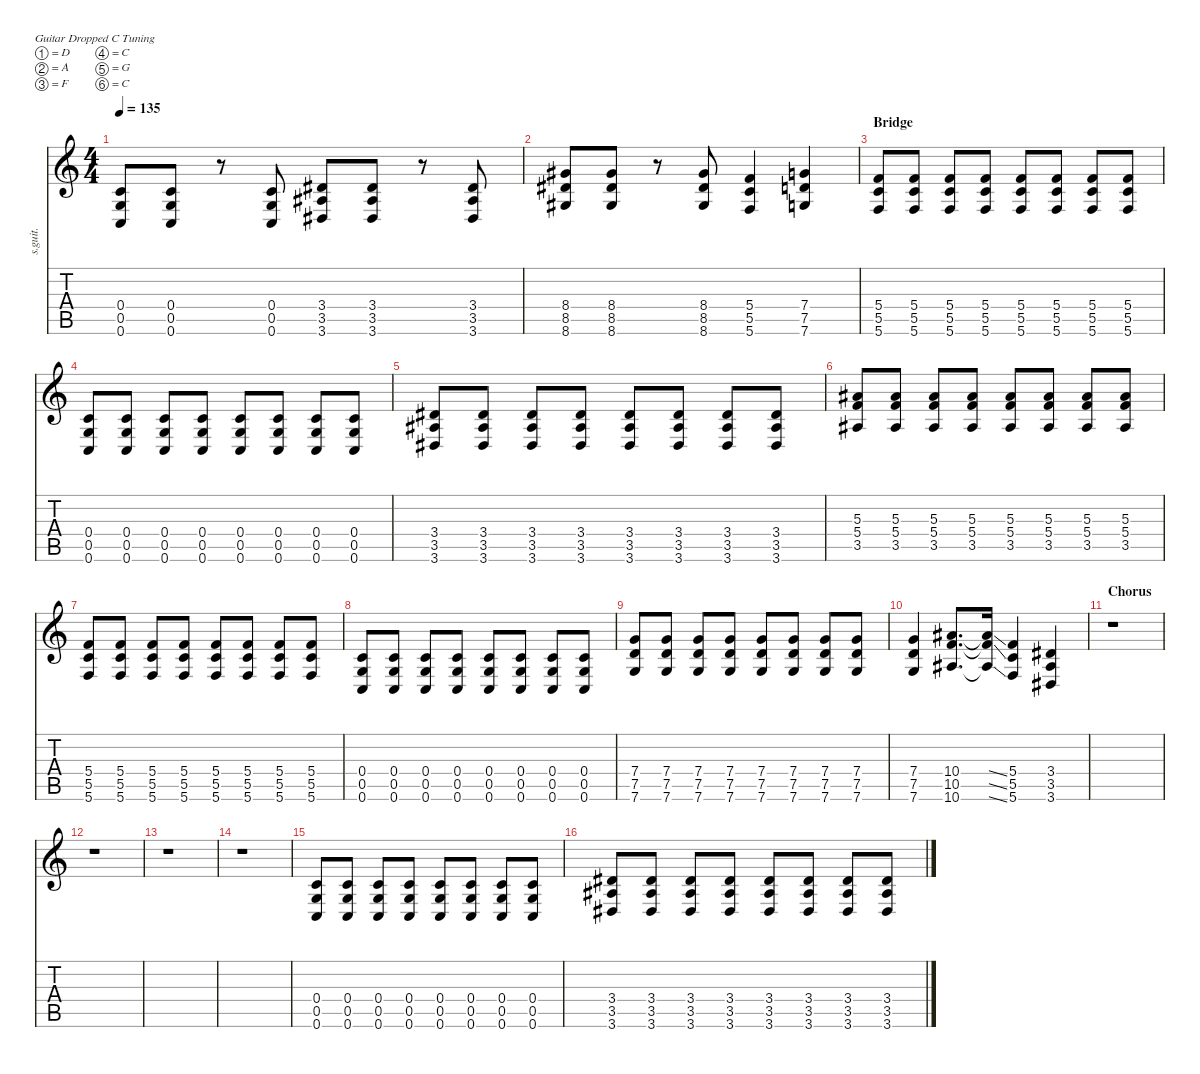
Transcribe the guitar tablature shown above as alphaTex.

\defaultSystemsLayout 4
\hideDynamics
\bracketExtendMode nobrackets
\track ("Korey Cooper" "s.guit.") {instrument distortionguitar}
\staff {score tabs}
\tuning (D4 A3 F3 C3 G2 C2)
\ts (4 4)
\tempo 135
\clef g2
\ks c
(0.4 0.5 0.6).8{lyrics (0 "") lyrics (1 "") lyrics (2 "") lyrics (3 "") lyrics (4 "") dy f} (0.4 0.5 0.6).8{lyrics (0 "") lyrics (1 "") lyrics (2 "") lyrics (3 "") lyrics (4 "")} r.8 (0.4 0.5 0.6).8{lyrics (0 "") lyrics (1 "") lyrics (2 "") lyrics (3 "") lyrics (4 "")} (3.4{acc #} 3.5{acc #} 3.6{acc #}).8{lyrics (0 "") lyrics (1 "") lyrics (2 "") lyrics (3 "") lyrics (4 "")} (3.4{acc #} 3.5{acc #} 3.6{acc #}).8{lyrics (0 "") lyrics (1 "") lyrics (2 "") lyrics (3 "") lyrics (4 "")} r.8 (3.4{acc #} 3.5{acc #} 3.6{acc #}).8{lyrics (0 "") lyrics (1 "") lyrics (2 "") lyrics (3 "") lyrics (4 "")} |
(8.4{acc #} 8.5{acc #} 8.6{acc #}).8{lyrics (0 "") lyrics (1 "") lyrics (2 "") lyrics (3 "") lyrics (4 "")} (8.4{acc #} 8.5{acc #} 8.6{acc #}).8{lyrics (0 "") lyrics (1 "") lyrics (2 "") lyrics (3 "") lyrics (4 "")} r.8 (8.4{acc #} 8.5{acc #} 8.6{acc #}).8{lyrics (0 "") lyrics (1 "") lyrics (2 "") lyrics (3 "") lyrics (4 "")} (5.4 5.5 5.6).4{lyrics (0 "") lyrics (1 "") lyrics (2 "") lyrics (3 "") lyrics (4 "")} (7.4 7.5 7.6).4{lyrics (0 "") lyrics (1 "") lyrics (2 "") lyrics (3 "") lyrics (4 "")} |
\section ("" "Bridge")
(5.4 5.5 5.6).8{lyrics (0 "") lyrics (1 "") lyrics (2 "") lyrics (3 "") lyrics (4 "")} (5.4 5.5 5.6).8{lyrics (0 "") lyrics (1 "") lyrics (2 "") lyrics (3 "") lyrics (4 "")} (5.4 5.5 5.6).8{lyrics (0 "") lyrics (1 "") lyrics (2 "") lyrics (3 "") lyrics (4 "")} (5.4 5.5 5.6).8{lyrics (0 "") lyrics (1 "") lyrics (2 "") lyrics (3 "") lyrics (4 "")} (5.4 5.5 5.6).8{lyrics (0 "") lyrics (1 "") lyrics (2 "") lyrics (3 "") lyrics (4 "")} (5.4 5.5 5.6).8{lyrics (0 "") lyrics (1 "") lyrics (2 "") lyrics (3 "") lyrics (4 "")} (5.4 5.5 5.6).8{lyrics (0 "") lyrics (1 "") lyrics (2 "") lyrics (3 "") lyrics (4 "")} (5.4 5.5 5.6).8{lyrics (0 "") lyrics (1 "") lyrics (2 "") lyrics (3 "") lyrics (4 "")} |
(0.4 0.5 0.6).8{lyrics (0 "") lyrics (1 "") lyrics (2 "") lyrics (3 "") lyrics (4 "")} (0.4 0.5 0.6).8{lyrics (0 "") lyrics (1 "") lyrics (2 "") lyrics (3 "") lyrics (4 "")} (0.4 0.5 0.6).8{lyrics (0 "") lyrics (1 "") lyrics (2 "") lyrics (3 "") lyrics (4 "")} (0.4 0.5 0.6).8{lyrics (0 "") lyrics (1 "") lyrics (2 "") lyrics (3 "") lyrics (4 "")} (0.4 0.5 0.6).8{lyrics (0 "") lyrics (1 "") lyrics (2 "") lyrics (3 "") lyrics (4 "")} (0.4 0.5 0.6).8{lyrics (0 "") lyrics (1 "") lyrics (2 "") lyrics (3 "") lyrics (4 "")} (0.4 0.5 0.6).8{lyrics (0 "") lyrics (1 "") lyrics (2 "") lyrics (3 "") lyrics (4 "")} (0.4 0.5 0.6).8{lyrics (0 "") lyrics (1 "") lyrics (2 "") lyrics (3 "") lyrics (4 "")} |
(3.4{acc #} 3.5{acc #} 3.6{acc #}).8{lyrics (0 "") lyrics (1 "") lyrics (2 "") lyrics (3 "") lyrics (4 "")} (3.4{acc #} 3.5{acc #} 3.6{acc #}).8{lyrics (0 "") lyrics (1 "") lyrics (2 "") lyrics (3 "") lyrics (4 "")} (3.4{acc #} 3.5{acc #} 3.6{acc #}).8{lyrics (0 "") lyrics (1 "") lyrics (2 "") lyrics (3 "") lyrics (4 "")} (3.4{acc #} 3.5{acc #} 3.6{acc #}).8{lyrics (0 "") lyrics (1 "") lyrics (2 "") lyrics (3 "") lyrics (4 "")} (3.4{acc #} 3.5{acc #} 3.6{acc #}).8{lyrics (0 "") lyrics (1 "") lyrics (2 "") lyrics (3 "") lyrics (4 "")} (3.4{acc #} 3.5{acc #} 3.6{acc #}).8{lyrics (0 "") lyrics (1 "") lyrics (2 "") lyrics (3 "") lyrics (4 "")} (3.4{acc #} 3.5{acc #} 3.6{acc #}).8{lyrics (0 "") lyrics (1 "") lyrics (2 "") lyrics (3 "") lyrics (4 "")} (3.4{acc #} 3.5{acc #} 3.6{acc #}).8{lyrics (0 "") lyrics (1 "") lyrics (2 "") lyrics (3 "") lyrics (4 "")} |
(5.3{acc #} 5.4 3.5{acc #}).8{lyrics (0 "") lyrics (1 "") lyrics (2 "") lyrics (3 "") lyrics (4 "")} (5.3{acc #} 5.4 3.5{acc #}).8{lyrics (0 "") lyrics (1 "") lyrics (2 "") lyrics (3 "") lyrics (4 "")} (5.3{acc #} 5.4 3.5{acc #}).8{lyrics (0 "") lyrics (1 "") lyrics (2 "") lyrics (3 "") lyrics (4 "")} (5.3{acc #} 5.4 3.5{acc #}).8{lyrics (0 "") lyrics (1 "") lyrics (2 "") lyrics (3 "") lyrics (4 "")} (5.3{acc #} 5.4 3.5{acc #}).8{lyrics (0 "") lyrics (1 "") lyrics (2 "") lyrics (3 "") lyrics (4 "")} (5.3{acc #} 5.4 3.5{acc #}).8{lyrics (0 "") lyrics (1 "") lyrics (2 "") lyrics (3 "") lyrics (4 "")} (5.3{acc #} 5.4 3.5{acc #}).8{lyrics (0 "") lyrics (1 "") lyrics (2 "") lyrics (3 "") lyrics (4 "")} (5.3{acc #} 5.4 3.5{acc #}).8{lyrics (0 "") lyrics (1 "") lyrics (2 "") lyrics (3 "") lyrics (4 "")} |
(5.4 5.5 5.6).8{lyrics (0 "") lyrics (1 "") lyrics (2 "") lyrics (3 "") lyrics (4 "")} (5.4 5.5 5.6).8{lyrics (0 "") lyrics (1 "") lyrics (2 "") lyrics (3 "") lyrics (4 "")} (5.4 5.5 5.6).8{lyrics (0 "") lyrics (1 "") lyrics (2 "") lyrics (3 "") lyrics (4 "")} (5.4 5.5 5.6).8{lyrics (0 "") lyrics (1 "") lyrics (2 "") lyrics (3 "") lyrics (4 "")} (5.4 5.5 5.6).8{lyrics (0 "") lyrics (1 "") lyrics (2 "") lyrics (3 "") lyrics (4 "")} (5.4 5.5 5.6).8{lyrics (0 "") lyrics (1 "") lyrics (2 "") lyrics (3 "") lyrics (4 "")} (5.4 5.5 5.6).8{lyrics (0 "") lyrics (1 "") lyrics (2 "") lyrics (3 "") lyrics (4 "")} (5.4 5.5 5.6).8{lyrics (0 "") lyrics (1 "") lyrics (2 "") lyrics (3 "") lyrics (4 "")} |
(0.4 0.5 0.6).8{lyrics (0 "") lyrics (1 "") lyrics (2 "") lyrics (3 "") lyrics (4 "")} (0.4 0.5 0.6).8{lyrics (0 "") lyrics (1 "") lyrics (2 "") lyrics (3 "") lyrics (4 "")} (0.4 0.5 0.6).8{lyrics (0 "") lyrics (1 "") lyrics (2 "") lyrics (3 "") lyrics (4 "")} (0.4 0.5 0.6).8{lyrics (0 "") lyrics (1 "") lyrics (2 "") lyrics (3 "") lyrics (4 "")} (0.4 0.5 0.6).8{lyrics (0 "") lyrics (1 "") lyrics (2 "") lyrics (3 "") lyrics (4 "")} (0.4 0.5 0.6).8{lyrics (0 "") lyrics (1 "") lyrics (2 "") lyrics (3 "") lyrics (4 "")} (0.4 0.5 0.6).8{lyrics (0 "") lyrics (1 "") lyrics (2 "") lyrics (3 "") lyrics (4 "")} (0.4 0.5 0.6).8{lyrics (0 "") lyrics (1 "") lyrics (2 "") lyrics (3 "") lyrics (4 "")} |
(7.4 7.5 7.6).8{lyrics (0 "") lyrics (1 "") lyrics (2 "") lyrics (3 "") lyrics (4 "")} (7.4 7.5 7.6).8{lyrics (0 "") lyrics (1 "") lyrics (2 "") lyrics (3 "") lyrics (4 "")} (7.4 7.5 7.6).8{lyrics (0 "") lyrics (1 "") lyrics (2 "") lyrics (3 "") lyrics (4 "")} (7.4 7.5 7.6).8{lyrics (0 "") lyrics (1 "") lyrics (2 "") lyrics (3 "") lyrics (4 "")} (7.4 7.5 7.6).8{lyrics (0 "") lyrics (1 "") lyrics (2 "") lyrics (3 "") lyrics (4 "")} (7.4 7.5 7.6).8{lyrics (0 "") lyrics (1 "") lyrics (2 "") lyrics (3 "") lyrics (4 "")} (7.4 7.5 7.6).8{lyrics (0 "") lyrics (1 "") lyrics (2 "") lyrics (3 "") lyrics (4 "")} (7.4 7.5 7.6).8{lyrics (0 "") lyrics (1 "") lyrics (2 "") lyrics (3 "") lyrics (4 "")} |
(7.4 7.5 7.6).4{lyrics (0 "") lyrics (1 "") lyrics (2 "") lyrics (3 "") lyrics (4 "")} (10.4{acc #} 10.5 10.6{acc #}).8{d lyrics (0 "") lyrics (1 "") lyrics (2 "") lyrics (3 "") lyrics (4 "")} (10.4{ss t acc #} 10.5{ss t} 10.6{ss t acc #}).16{lyrics (0 "") lyrics (1 "") lyrics (2 "") lyrics (3 "") lyrics (4 "")} (5.4 5.5 5.6).4{lyrics (0 "") lyrics (1 "") lyrics (2 "") lyrics (3 "") lyrics (4 "")} (3.4{acc #} 3.5{acc #} 3.6{acc #}).4{lyrics (0 "") lyrics (1 "") lyrics (2 "") lyrics (3 "") lyrics (4 "")} |
\section ("" "Chorus")
r.1 |
r.1 |
r.1 |
r.1 |
(0.4 0.5 0.6).8{lyrics (0 "") lyrics (1 "") lyrics (2 "") lyrics (3 "") lyrics (4 "")} (0.4 0.5 0.6).8{lyrics (0 "") lyrics (1 "") lyrics (2 "") lyrics (3 "") lyrics (4 "")} (0.4 0.5 0.6).8{lyrics (0 "") lyrics (1 "") lyrics (2 "") lyrics (3 "") lyrics (4 "")} (0.4 0.5 0.6).8{lyrics (0 "") lyrics (1 "") lyrics (2 "") lyrics (3 "") lyrics (4 "")} (0.4 0.5 0.6).8{lyrics (0 "") lyrics (1 "") lyrics (2 "") lyrics (3 "") lyrics (4 "")} (0.4 0.5 0.6).8{lyrics (0 "") lyrics (1 "") lyrics (2 "") lyrics (3 "") lyrics (4 "")} (0.4 0.5 0.6).8{lyrics (0 "") lyrics (1 "") lyrics (2 "") lyrics (3 "") lyrics (4 "")} (0.4 0.5 0.6).8{lyrics (0 "") lyrics (1 "") lyrics (2 "") lyrics (3 "") lyrics (4 "")} |
(3.4{acc #} 3.5{acc #} 3.6{acc #}).8{lyrics (0 "") lyrics (1 "") lyrics (2 "") lyrics (3 "") lyrics (4 "")} (3.4{acc #} 3.5{acc #} 3.6{acc #}).8{lyrics (0 "") lyrics (1 "") lyrics (2 "") lyrics (3 "") lyrics (4 "")} (3.4{acc #} 3.5{acc #} 3.6{acc #}).8{lyrics (0 "") lyrics (1 "") lyrics (2 "") lyrics (3 "") lyrics (4 "")} (3.4{acc #} 3.5{acc #} 3.6{acc #}).8{lyrics (0 "") lyrics (1 "") lyrics (2 "") lyrics (3 "") lyrics (4 "")} (3.4{acc #} 3.5{acc #} 3.6{acc #}).8{lyrics (0 "") lyrics (1 "") lyrics (2 "") lyrics (3 "") lyrics (4 "")} (3.4{acc #} 3.5{acc #} 3.6{acc #}).8{lyrics (0 "") lyrics (1 "") lyrics (2 "") lyrics (3 "") lyrics (4 "")} (3.4{acc #} 3.5{acc #} 3.6{acc #}).8{lyrics (0 "") lyrics (1 "") lyrics (2 "") lyrics (3 "") lyrics (4 "")} (3.4{ss acc #} 3.5{ss acc #} 3.6{ss acc #}).8{lyrics (0 "") lyrics (1 "") lyrics (2 "") lyrics (3 "") lyrics (4 "")}
